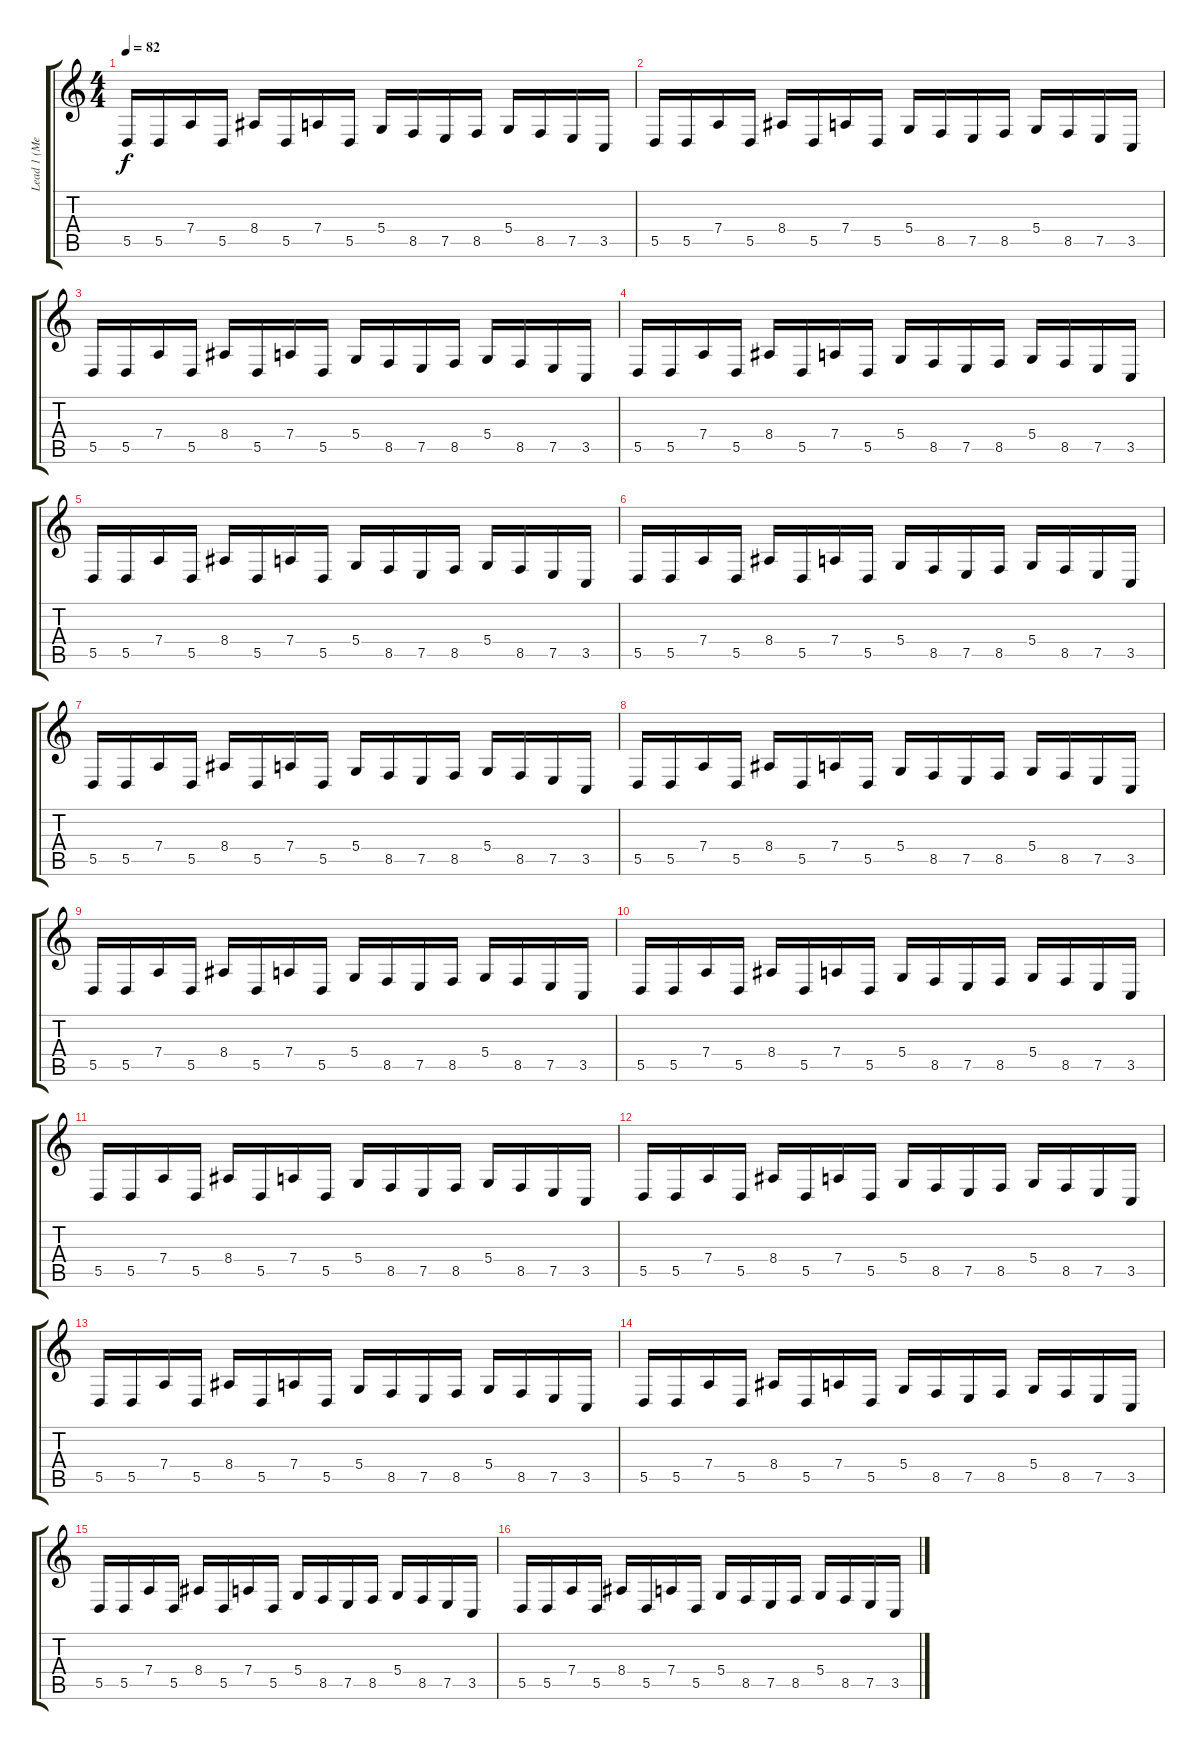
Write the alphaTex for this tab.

\track ("Lead 1 (Medium)" "Lead 1 (Me") {instrument lead2sawtooth}
\staff {score tabs}
\tuning (E4 B3 G3 D3 A2 E2) {hide}
\ts (4 4)
\tempo 82
\clef g2
\ks c
5.5.16{dy f} 5.5.16 7.4.16 5.5.16 8.4.16 5.5.16 7.4.16 5.5.16 5.4.16 8.5.16 7.5.16 8.5.16 5.4.16 8.5.16 7.5.16 3.5.16 |
5.5.16 5.5.16 7.4.16 5.5.16 8.4.16 5.5.16 7.4.16 5.5.16 5.4.16 8.5.16 7.5.16 8.5.16 5.4.16 8.5.16 7.5.16 3.5.16 |
5.5.16 5.5.16 7.4.16 5.5.16 8.4.16 5.5.16 7.4.16 5.5.16 5.4.16 8.5.16 7.5.16 8.5.16 5.4.16 8.5.16 7.5.16 3.5.16 |
5.5.16 5.5.16 7.4.16 5.5.16 8.4.16 5.5.16 7.4.16 5.5.16 5.4.16 8.5.16 7.5.16 8.5.16 5.4.16 8.5.16 7.5.16 3.5.16 |
5.5.16 5.5.16 7.4.16 5.5.16 8.4.16 5.5.16 7.4.16 5.5.16 5.4.16 8.5.16 7.5.16 8.5.16 5.4.16 8.5.16 7.5.16 3.5.16 |
5.5.16 5.5.16 7.4.16 5.5.16 8.4.16 5.5.16 7.4.16 5.5.16 5.4.16 8.5.16 7.5.16 8.5.16 5.4.16 8.5.16 7.5.16 3.5.16 |
5.5.16 5.5.16 7.4.16 5.5.16 8.4.16 5.5.16 7.4.16 5.5.16 5.4.16 8.5.16 7.5.16 8.5.16 5.4.16 8.5.16 7.5.16 3.5.16 |
5.5.16 5.5.16 7.4.16 5.5.16 8.4.16 5.5.16 7.4.16 5.5.16 5.4.16 8.5.16 7.5.16 8.5.16 5.4.16 8.5.16 7.5.16 3.5.16 |
5.5.16 5.5.16 7.4.16 5.5.16 8.4.16 5.5.16 7.4.16 5.5.16 5.4.16 8.5.16 7.5.16 8.5.16 5.4.16 8.5.16 7.5.16 3.5.16 |
5.5.16 5.5.16 7.4.16 5.5.16 8.4.16 5.5.16 7.4.16 5.5.16 5.4.16 8.5.16 7.5.16 8.5.16 5.4.16 8.5.16 7.5.16 3.5.16 |
5.5.16 5.5.16 7.4.16 5.5.16 8.4.16 5.5.16 7.4.16 5.5.16 5.4.16 8.5.16 7.5.16 8.5.16 5.4.16 8.5.16 7.5.16 3.5.16 |
5.5.16 5.5.16 7.4.16 5.5.16 8.4.16 5.5.16 7.4.16 5.5.16 5.4.16 8.5.16 7.5.16 8.5.16 5.4.16 8.5.16 7.5.16 3.5.16 |
5.5.16 5.5.16 7.4.16 5.5.16 8.4.16 5.5.16 7.4.16 5.5.16 5.4.16 8.5.16 7.5.16 8.5.16 5.4.16 8.5.16 7.5.16 3.5.16 |
5.5.16 5.5.16 7.4.16 5.5.16 8.4.16 5.5.16 7.4.16 5.5.16 5.4.16 8.5.16 7.5.16 8.5.16 5.4.16 8.5.16 7.5.16 3.5.16 |
5.5.16 5.5.16 7.4.16 5.5.16 8.4.16 5.5.16 7.4.16 5.5.16 5.4.16 8.5.16 7.5.16 8.5.16 5.4.16 8.5.16 7.5.16 3.5.16 |
5.5.16 5.5.16 7.4.16 5.5.16 8.4.16 5.5.16 7.4.16 5.5.16 5.4.16 8.5.16 7.5.16 8.5.16 5.4.16 8.5.16 7.5.16 3.5.16
